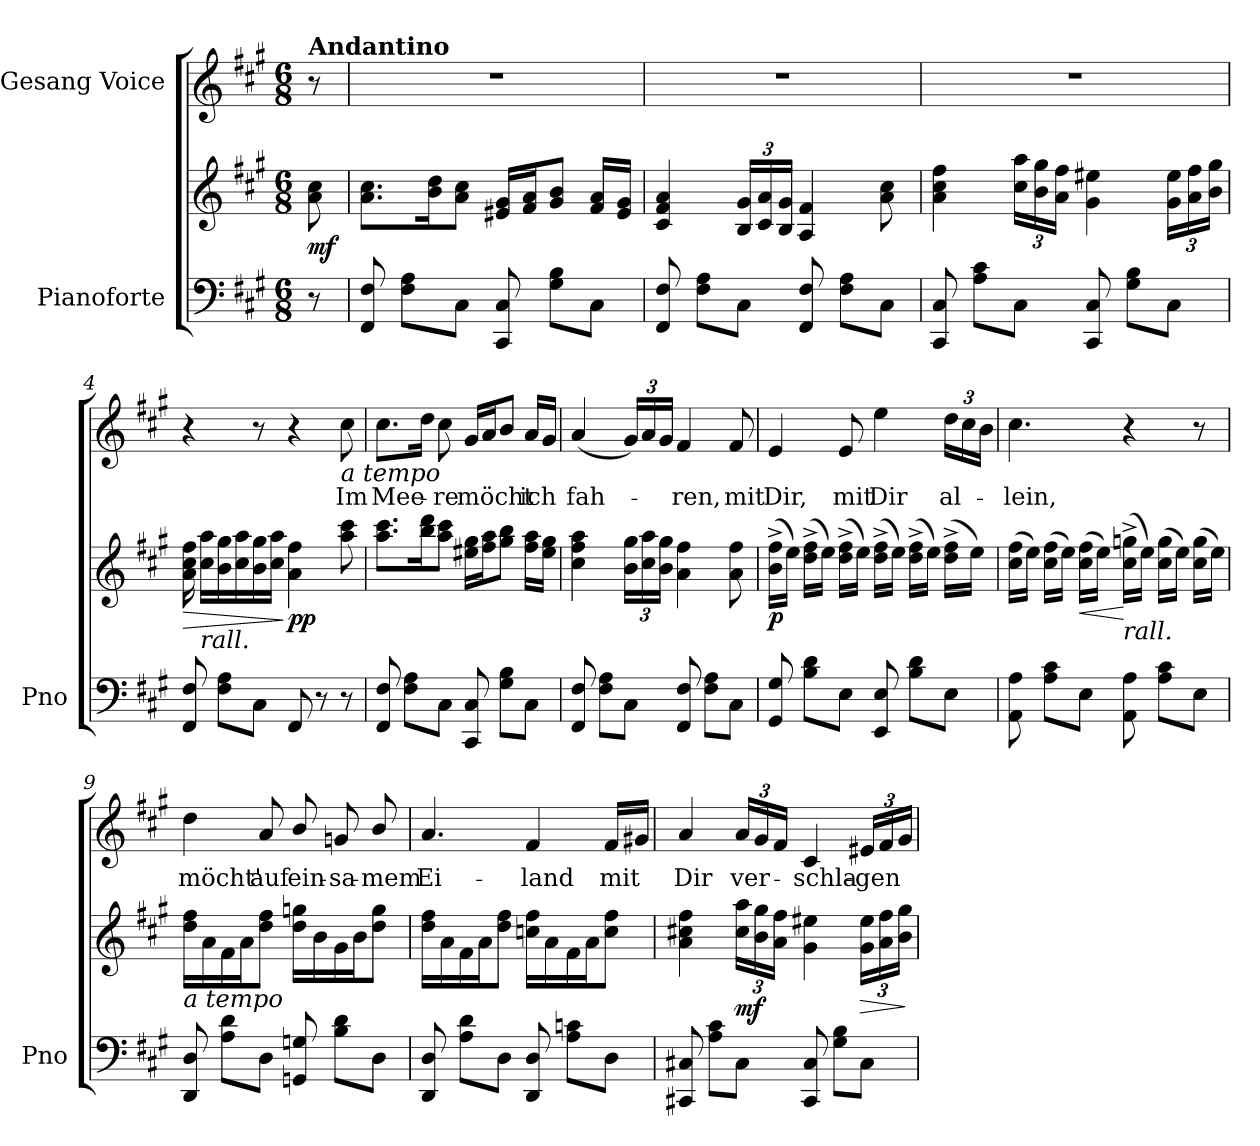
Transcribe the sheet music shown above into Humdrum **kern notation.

**kern	**kern	**dynam	**kern	**text
*part2	*part2	*part2	*part1	*part1
*staff3	*staff2	*staff2/3	*staff1	*staff1
*I"Pianoforte	*	*	*I"Gesang Voice	*
*I'Pno	*	*	*	*
*clefF4	*clefG2	*	*clefG2	*
*k[f#c#g#]	*k[f#c#g#]	*	*k[f#c#g#]	*
*M6/8	*M6/8	*	*M6/8	*
=	=	=	=	=
!	!	!	!LO:TX:a:B:t=Andantino	!
!	!	!LO:DY:b	!	!
8r	8a\ 8cc#\	mf	8r	.
=1	=1	=1	=1	=1
8FF#/ 8F#/	8.a\ 8.cc#\L	.	2.r	.
8F#\ 8A\L	.	.	.	.
.	16b\ 16dd\K	.	.	.
8C#\J	8a\ 8cc#\J	.	.	.
8CC#/ 8C#/	16e#X/ 16g#/LL	.	.	.
.	16f#/ 16a/J	.	.	.
8G#\ 8B\L	8g#/ 8b/J	.	.	.
8C#\J	16f#/ 16a/LL	.	.	.
.	16e#/ 16g#/JJ	.	.	.
=2	=2	=2	=2	=2
8FF#/ 8F#/	4c#/ 4f#/ 4a/	.	2.r	.
8F#\ 8A\L	.	.	.	.
*	*Xbrackettup	*	*	*
8C#\J	24B/ 24g#/LL	.	.	.
.	24c#/ 24a/	.	.	.
.	24B/ 24g#/JJ	.	.	.
8FF#/ 8F#/	4A/ 4f#/	.	.	.
8F#\ 8A\L	.	.	.	.
8C#\J	8a\ 8cc#\	.	.	.
=3	=3	=3	=3	=3
8CC#/ 8C#/	4a\ 4cc#\ 4ff#\	.	2.r	.
8A\ 8c#\L	.	.	.	.
8C#\J	24cc#\ 24aa\LL	.	.	.
.	24b\ 24gg#\	.	.	.
.	24a\ 24ff#\JJ	.	.	.
8CC#/ 8C#/	4g#\ 4ee#X\	.	.	.
8G#\ 8B\L	.	.	.	.
8C#\J	24g#\ 24ee#\LL	.	.	.
.	24a\ 24ff#\	.	.	.
.	24b\ 24gg#\JJ	.	.	.
!!LO:LB:g=z
=4	=4	=4	=4	=4
!	!	!LO:HP:b	!	!
8FF#/ 8F#/	16a\ 16cc#\ 16ff#\	>	4r	.
!	!LO:TX:b:i:t=rall.	!	!	!
.	16cc#\ 16aa\LL	.	.	.
8F#\ 8A\L	16b\ 16gg#\	.	.	.
.	16cc#\ 16aa\	.	.	.
8C#\J	16b\ 16gg#\	.	8r	.
.	16cc#\ 16aa\JJ	.	.	.
!	!	!LO:DY:n=1:b	!	!
8FF#/	4a\ 4ff#\	] pp	4r	.
8r	.	.	.	.
!	!	!	!LO:TX:b:i:t=a tempo	!
!	!	!	!	!LO:LY:b
8r	8aa\ 8ccc#\	.	8cc#\	Im
=5	=5	=5	=5	=5
!	!	!	!	!LO:LY:b
8FF#/ 8F#/	8.aa\ 8.ccc#\L	.	8.cc#\L	Mee-
8F#\ 8A\L	.	.	.	.
.	16bb\ 16ddd\K	.	16dd\Jk	.
!	!	!	!	!LO:LY:b
8C#\J	8aa\ 8ccc#\J	.	8cc#\	-re
!	!	!	!	!LO:LY:b
8CC#/ 8C#/	16ee#X\ 16gg#\LL	.	16g#/LL	möcht
.	16ff#\ 16aa\J	.	16a/J	.
8G#\ 8B\L	8gg#\ 8bb\J	.	8b/J	.
!	!	!	!	!LO:LY:b
8C#\J	16ff#\ 16aa\LL	.	16a/LL	ich
.	16ee#\ 16gg#\JJ	.	16g#/JJ	.
=6	=6	=6	=6	=6
!	!	!	!	!LO:LY:b
8FF#/ 8F#/	4cc#\ 4ff#\ 4aa\	.	(4a/	fah-
8F#\ 8A\L	.	.	.	.
*	*	*	*Xbrackettup	*
8C#\J	24b\ 24gg#\LL	.	24g#/LL)	.
.	24cc#\ 24aa\	.	24a/	.
.	24b\ 24gg#\JJ	.	24g#/JJ	.
!	!	!	!	!LO:LY:b
8FF#/ 8F#/	4a\ 4ff#\	.	4f#/	-ren,
8F#\ 8A\L	.	.	.	.
!	!	!	!	!LO:LY:b
8C#\J	8a\ 8ff#\	.	8f#/	mit
!!LO:LB:g=z
=7	=7	=7	=7	=7
!	!	!LO:DY:b	!	!LO:LY:b
8GG#/ 8G#/	(16b\^< 16ff#\^<LL	p	4e/	Dir,
.	16ee\JJ)	.	.	.
8B\ 8d\L	(16dd\^< 16ff#\^<LL	.	.	.
.	16ee\JJ)	.	.	.
!	!	!	!	!LO:LY:b
8E\J	(16dd\^< 16ff#\^<LL	.	8e/	mit
.	16ee\JJ)	.	.	.
!	!	!	!	!LO:LY:b
8EE/ 8E/	(16dd\^< 16ff#\^<LL	.	4ee\	Dir
.	16ee\JJ)	.	.	.
8B\ 8d\L	(16dd\^< 16ff#\^<LL	.	.	.
.	16ee\JJ)	.	.	.
!	!	!	!	!LO:LY:b
8E\J	(16dd\^< 16ff#\^<LL	.	24dd\LL	al-
.	.	.	24cc#\	.
.	16ee\JJ)	.	.	.
.	.	.	24b\JJ	.
=8	=8	=8	=8	=8
!	!	!	!	!LO:LY:b
8AA\ 8A\	(16cc#\ 16ff#\LL	.	4.cc#\	-lein,
.	16ee\JJ)	.	.	.
8A\ 8c#\L	(16cc#\ 16ff#\LL	.	.	.
.	16ee\JJ)	.	.	.
!	!	!LO:HP:b	!	!
8E\J	(16cc#\ 16ff#\LL	<	.	.
.	16ee\JJ)	.	.	.
!	!LO:TX:b:i:t=rall.	!	!	!
8AA\ 8A\	(16cc#\^< 16ggn\^<LL	[	4r	.
.	16ee\JJ)	.	.	.
8A\ 8c#\L	(16cc#\ 16gg\LL	.	.	.
.	16ee\JJ)	.	.	.
8E\J	(16cc#\ 16gg\LL	.	8r	.
.	16ee\JJ)	.	.	.
=9	=9	=9	=9	=9
!	!LO:TX:b:i:t=a tempo	!	!	!
!	!	!	!	!LO:LY:b
8DD/ 8D/	16dd\ 16ff#\LL	.	4dd\	möcht'
.	16a\	.	.	.
8A\ 8d\L	16f#\	.	.	.
.	16a\J	.	.	.
!	!	!	!	!LO:LY:b
8D\J	8dd\ 8ff#\J	.	8a/	auf
!	!	!	!	!LO:LY:b
8GGn/ 8Gn/	16dd\ 16ggn\LL	.	8b/	ein-
.	16b\	.	.	.
!	!	!	!	!LO:LY:b
8B\ 8d\L	16g#\	.	8gn/	-sa-
.	16b\J	.	.	.
!	!	!	!	!LO:LY:b
8D\J	8dd\ 8gg\J	.	8b/	-mem
!!LO:LB:g=z
=10	=10	=10	=10	=10
!	!	!	!	!LO:LY:b
8DD/ 8D/	16dd\ 16ff#\LL	.	4.a/	Ei-
.	16a\	.	.	.
8A\ 8d\L	16f#\	.	.	.
.	16a\J	.	.	.
8D\J	8dd\ 8ff#\J	.	.	.
!	!	!	!	!LO:LY:b
8DD/ 8D/	16ccn\ 16ff#\LL	.	4f#/	-land
.	16a\	.	.	.
8A\ 8cn\L	16f#\	.	.	.
.	16a\J	.	.	.
!	!	!	!	!LO:LY:b
8D\J	8cc\ 8ff#\J	.	16f#/LL	mit
.	.	.	16g#X/JJ	.
=11	=11	=11	=11	=11
!	!	!	!	!LO:LY:b
8CC#X/ 8C#X/	4a\ 4cc#X\ 4ff#\	.	4a/	Dir
8A\ 8c#\L	.	.	.	.
!	!	!LO:DY:b	!	!LO:LY:b
8C#\J	24cc#\ 24aa\LL	mf	24a/LL	ver-
.	24b\ 24gg#\	.	24g#/	.
.	24a\ 24ff#\JJ	.	24f#/JJ	.
!	!	!	!	!LO:LY:b
8CC#/ 8C#/	4g#\ 4ee#X\	.	4c#/	-schla-
8G#\ 8B\L	.	.	.	.
!	!	!LO:HP:b	!	!LO:LY:b
8C#\J	24g#\ 24ee#\LL	>	24e#X/LL	-gen
.	24a\ 24ff#\	.	24f#/	.
.	24b\ 24gg#\JJ	.	24g#/JJ	.
.	.	]	.	.
=	=	=	=	=
*-	*-	*-	*-	*-
